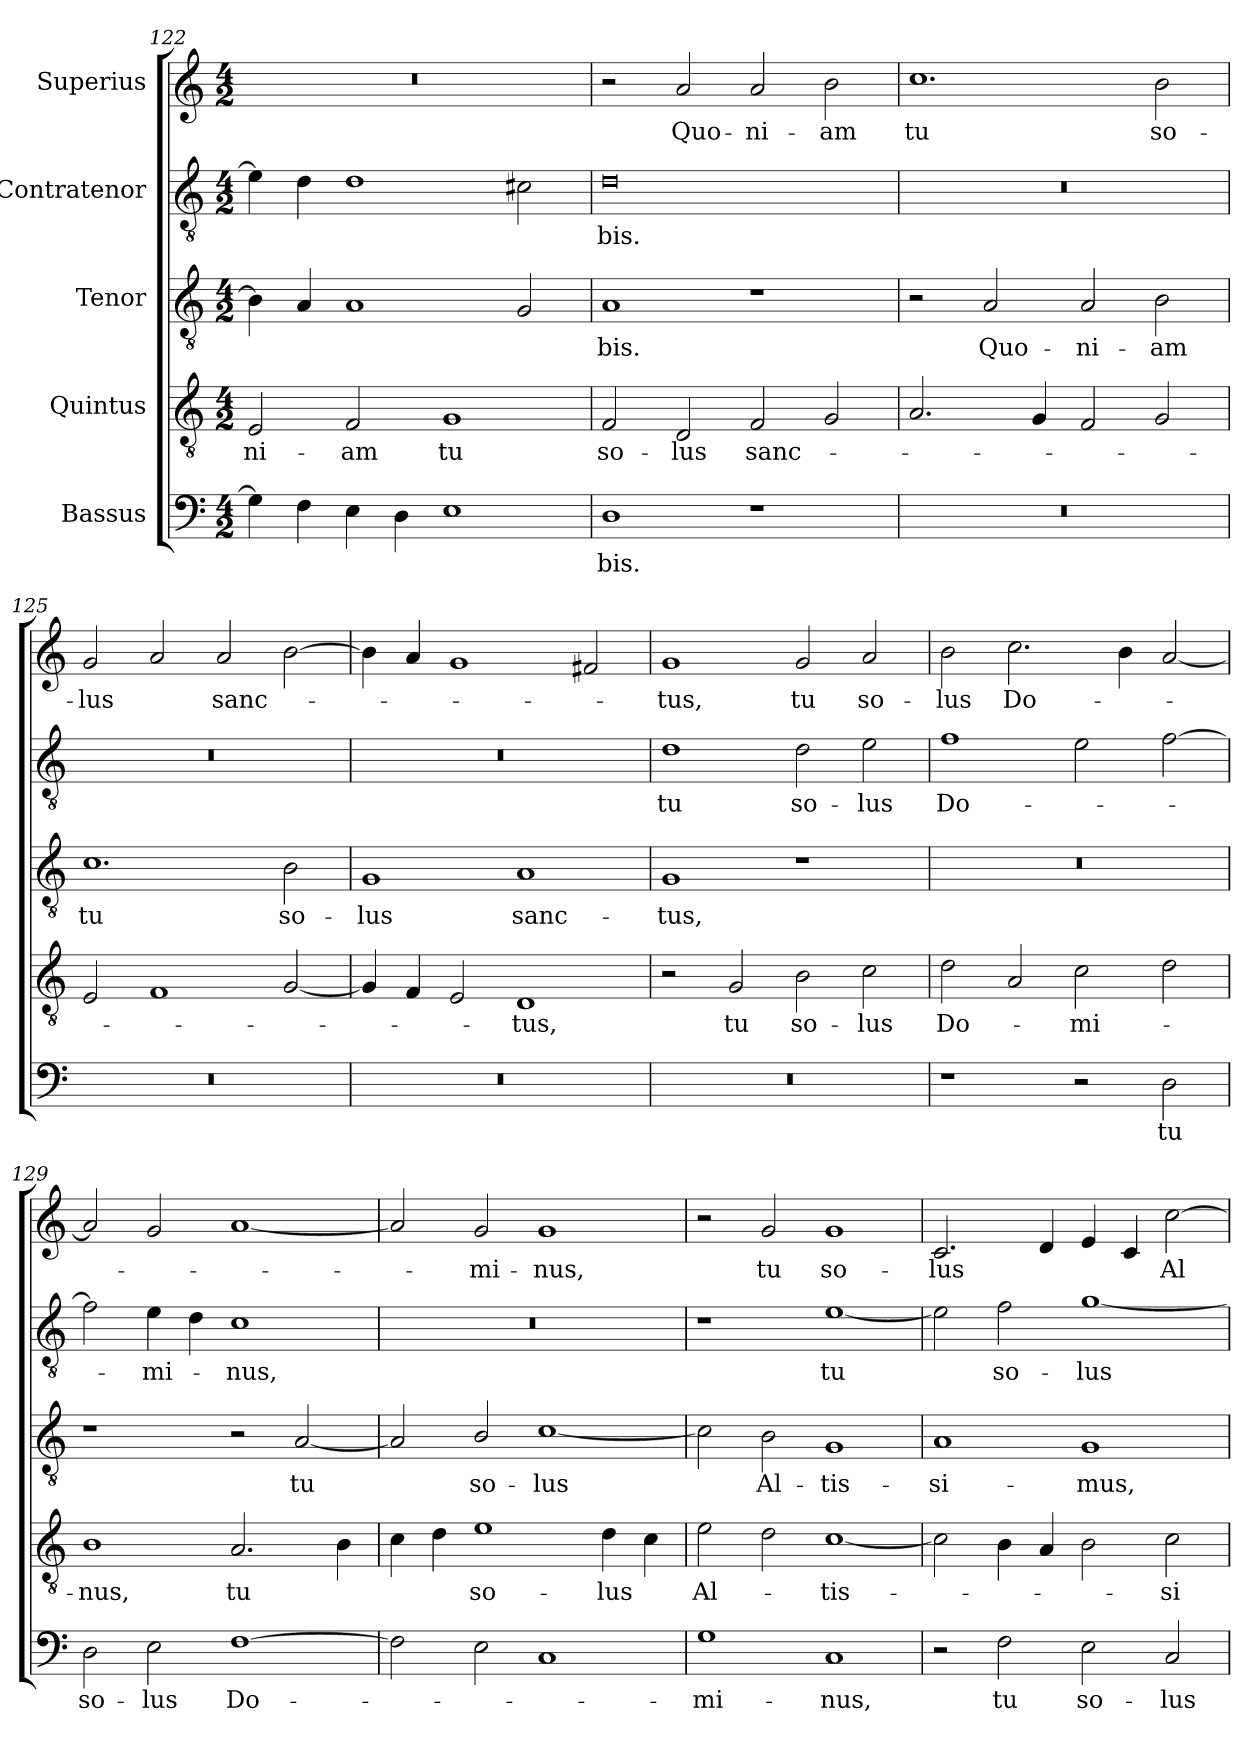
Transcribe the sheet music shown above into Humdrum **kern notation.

**kern	**text	**kern	**text	**kern	**text	**kern	**text	**kern	**text
*part5	*part5	*part4	*part4	*part3	*part3	*part2	*part2	*part1	*part1
*staff5	*staff5	*staff4	*staff4	*staff3	*staff3	*staff2	*staff2	*staff1	*staff1
*I"Bassus	*	*I"Quintus	*	*I"Tenor	*	*I"Contratenor	*	*I"Superius	*
*clefF4	*	*clefGv2	*	*clefGv2	*	*clefGv2	*	*clefG2	*
*k[]	*	*k[]	*	*k[]	*	*k[]	*	*k[]	*
*M4/2	*	*M4/2	*	*M4/2	*	*M4/2	*	*M4/2	*
=122	=122	=122	=122	=122	=122	=122	=122	=122	=122
4G\]	.	2E/	-ni-	4B\]	.	4e\]	.	0r	.
4F\	.	.	.	4A/	.	4d\	.	.	.
4E\	.	2F/	-am	1A/	.	1d/	.	.	.
4D\	.	.	.	.	.	.	.	.	.
1E\	.	1G/	tu	.	.	.	.	.	.
.	.	.	.	2G/	.	2c#X\	.	.	.
=123	=123	=123	=123	=123	=123	=123	=123	=123	=123
1D\	-bis.	2F/	so-	1A/	-bis.	0d/	-bis.	2r	.
.	.	2D/	-lus	.	.	.	.	2a/	Quo-
1r	.	2F/	sanc-	1r	.	.	.	2a/	-ni-
.	.	2G/	.	.	.	.	.	2b\	-am
=124	=124	=124	=124	=124	=124	=124	=124	=124	=124
0r	.	2.A/	.	2r	.	0r	.	1.cc\	tu
.	.	.	.	2A/	Quo-	.	.	.	.
.	.	4G/	.	.	.	.	.	.	.
.	.	2F/	.	2A/	-ni-	.	.	.	.
.	.	2G/	.	2B\	-am	.	.	2b\	so-
=125	=125	=125	=125	=125	=125	=125	=125	=125	=125
0r	.	2E/	.	1.c\	tu	0r	.	2g/	-lus
.	.	1F/	.	.	.	.	.	2a/	.
.	.	.	.	.	.	.	.	2a/	sanc-
.	.	[2G/	.	2B\	so-	.	.	[2b\	.
=126	=126	=126	=126	=126	=126	=126	=126	=126	=126
0r	.	4G/]	.	1G/	-lus	0r	.	4b\]	.
.	.	4F/	.	.	.	.	.	4a/	.
.	.	2E/	.	.	.	.	.	1g/	.
.	.	1D/	-tus,	1A/	sanc-	.	.	.	.
.	.	.	.	.	.	.	.	2f#X/	.
=127	=127	=127	=127	=127	=127	=127	=127	=127	=127
0r	.	2r	.	1G/	-tus,	1d/	tu	1g/	-tus,
.	.	2G/	tu	.	.	.	.	.	.
.	.	2B\	so-	1r	.	2d\	so-	2g/	tu
.	.	2c\	-lus	.	.	2e\	-lus	2a/	so-
=128	=128	=128	=128	=128	=128	=128	=128	=128	=128
1r	.	2d\	Do-	0r	.	1f/	Do-	2b\	-lus
.	.	2A/	.	.	.	.	.	2.cc\	Do-
2r	.	2c\	-mi-	.	.	2e\	.	.	.
.	.	.	.	.	.	.	.	4b\	.
2D\	tu	2d\	.	.	.	[2f\	.	[2a/	.
=129	=129	=129	=129	=129	=129	=129	=129	=129	=129
2D\	so-	1B\	-nus,	1r	.	2f\]	.	2a/]	.
2E\	-lus	.	.	.	.	4e\	-mi-	2g/	.
.	.	.	.	.	.	4d\	.	.	.
[1F\	Do-	2.A/	tu	2r	.	1c/	-nus,	[1a/	.
.	.	.	.	[2A/	tu	.	.	.	.
.	.	4B\	.	.	.	.	.	.	.
=130	=130	=130	=130	=130	=130	=130	=130	=130	=130
2F\]	.	4c\	.	2A/]	.	0r	.	2a/]	.
.	.	4d\	.	.	.	.	.	.	.
2E\	.	1e/	so-	2B/	so-	.	.	2g/	-mi-
1C/	.	.	.	[1c/	-lus	.	.	1g/	-nus,
.	.	4d\	-lus	.	.	.	.	.	.
.	.	4c\	.	.	.	.	.	.	.
=131	=131	=131	=131	=131	=131	=131	=131	=131	=131
1G\	-mi-	2e\	Al-	2c\]	.	1r	.	2r	.
.	.	2d\	.	2B\	Al-	.	.	2g/	tu
1C/	-nus,	[1c/	-tis-	1G/	-tis-	[1e/	tu	1g/	so-
=132	=132	=132	=132	=132	=132	=132	=132	=132	=132
2r	.	2c\]	.	1A/	-si-	2e\]	.	2.c/	-lus
2F\	tu	4B\	.	.	.	2f\	so-	.	.
.	.	4A/	.	.	.	.	.	4d/	.
2E\	so-	2B\	.	1G/	-mus,	[1g/	-lus	4e/	.
.	.	.	.	.	.	.	.	4c/	.
2C/	-lus	2c\	-si-	.	.	.	.	[2cc\	Al-
=	=	=	=	=	=	=	=	=	=
*-	*-	*-	*-	*-	*-	*-	*-	*-	*-
